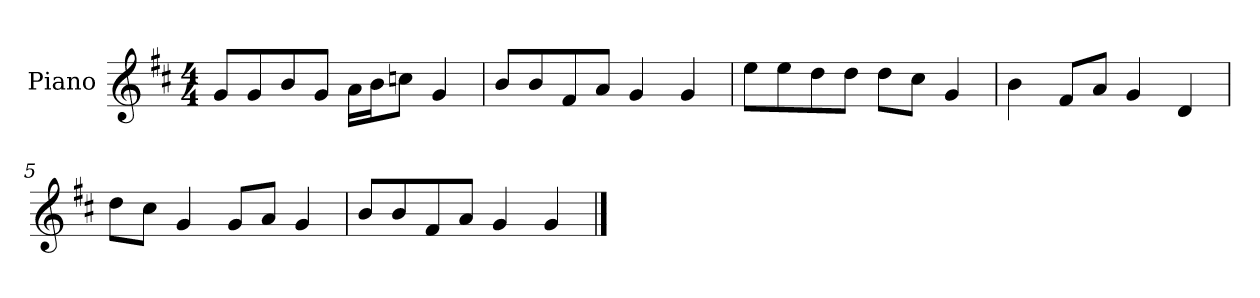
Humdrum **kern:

**kern
*part1
*staff1
*I"Piano
*I'P-no
*clefG2
*k[f#c#]
*M4/4
*MM90
=1
8g/L
8g/
8b/
8g/J
16a\LL
16b\J
8ccn\J
4g/
=2
8b/L
8b/
8f#/
8a/J
4g/
4g/
=3
8ee\L
8ee\
8dd\
8dd\J
8dd\L
8cc#\J
4g/
=4
4b\
8f#/L
8a/J
4g/
4d/
=5
8dd\L
8cc#\J
4g/
8g/L
8a/J
4g/
!!LO:LB:g=z
=6
8b/L
8b/
8f#/
8a/J
4g/
4g/
==
*-
